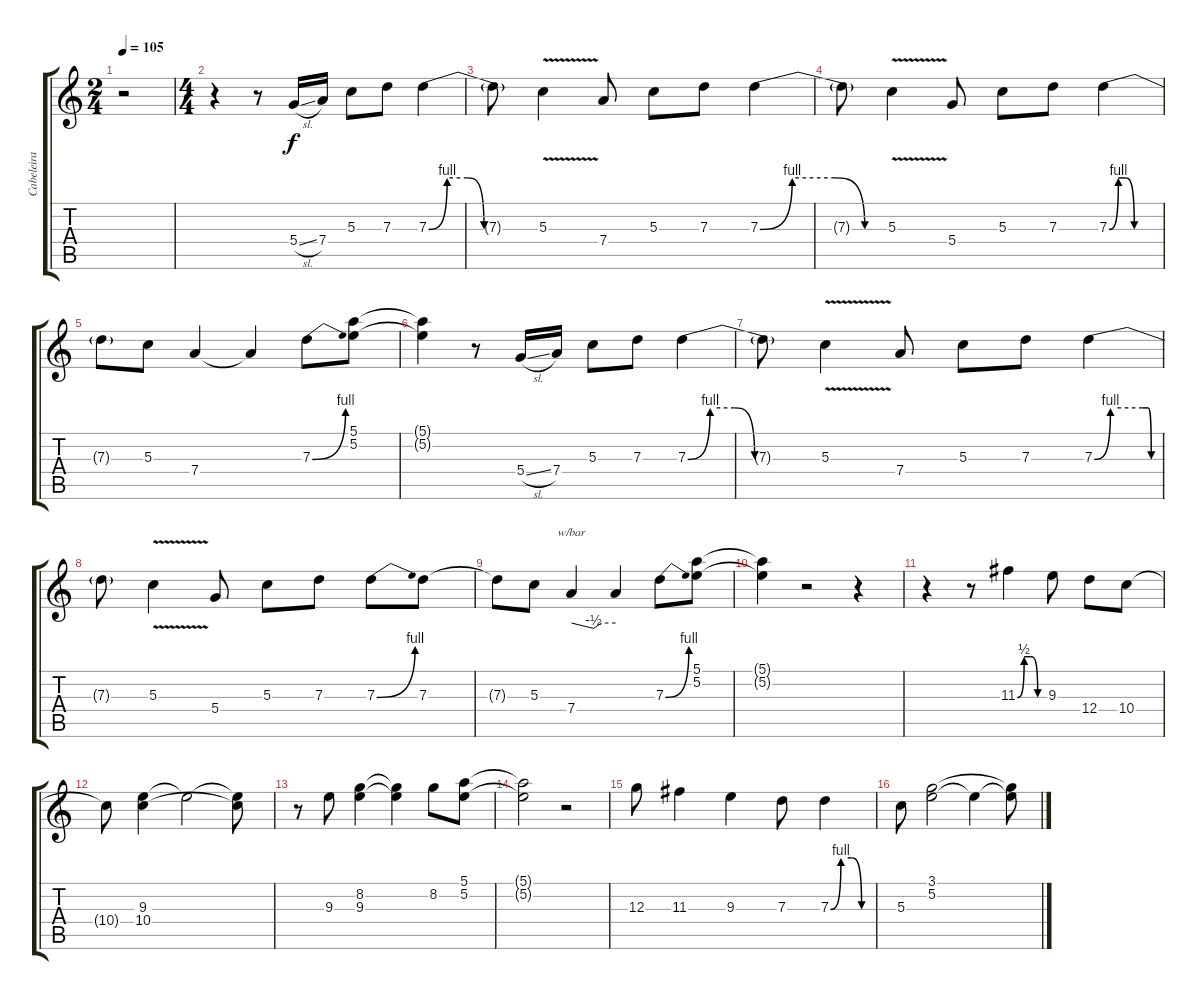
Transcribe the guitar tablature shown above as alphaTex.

\track ("Cabeleira" "Cabeleira") {instrument overdrivenguitar}
\staff {score tabs}
\tuning (E4 B3 G3 D3 A2 E2) {hide}
\ts (2 4)
\tempo 105
\clef g2
\ks c
r.2{dy f instrument overdrivenguitar} |
\ts (4 4)
r.4 r.8 5.4{sl}.16 7.4.16 5.3.8 7.3.8 7.3{be (custom 0 0 10 4 21 4 30 0 34 0 45 0 60 0)}.4 |
7.3{t}.8 5.3{v}.4 7.4.8 5.3.8 7.3.8 7.3{be (custom 0 0 15 4 35 4 49 0 60 0)}.4 |
7.3{t}.8 5.3{v}.4 5.4.8 5.3.8 7.3.8 7.3{be (custom 0 0 11 4 19 4 30 0 40 0 45 0 60 0)}.4 |
7.3{t}.8 5.3.8 7.4.4 7.4{t}.4 7.3{be (bend 0 0 60 4)}.8 (5.1 5.2).8 |
(5.1{t} 5.2{t}).4 r.8 5.4{sl}.16 7.4.16 5.3.8 7.3.8 7.3{be (custom 0 0 10 4 21 4 30 0 34 0 45 0 60 0)}.4 |
7.3{t}.8 5.3{v}.4 7.4.8 5.3.8 7.3.8 7.3{be (custom 0 0 15 4 45 4 50 4 53 0 60 0)}.4 |
7.3{t}.8 5.3{v}.4 5.4.8 5.3.8 7.3.8 7.3{be (bend 0 0 60 4)}.8 7.3.8 |
7.3{t}.8 5.3.8 7.4.4{tbe (custom default 0 0 30 -2 41 0 60 0)} 7.4{t}.4 7.3{be (bend 0 0 60 4)}.8 (5.1 5.2).8 |
(5.1{t} 5.2{t}).4 r.2 r.4 |
r.4{instrument electricguitarjazz} r.8 11.3{be (custom 0 0 15 2 30 2 45 0 60 0)}.4 9.3.8 12.4.8 10.4.8 |
10.4{t}.8 (9.3 10.4).4 9.3{t}.2 (9.3{t} 10.4{t}).8 |
r.8 9.3.8 (8.2 9.3).4 (8.2{t} 9.3{t}).4 8.2.8 (5.1 5.2).8 |
(5.1{t} 5.2{t}).2 r.2 |
12.3.8 11.3.4 9.3.4 7.3.8 7.3{be (custom 0 0 15 4 30 4 45 0 60 0)}.4 |
5.3.8 (3.1 5.2).2 5.2{t}.4 (3.1{t} 5.2{t}).8
